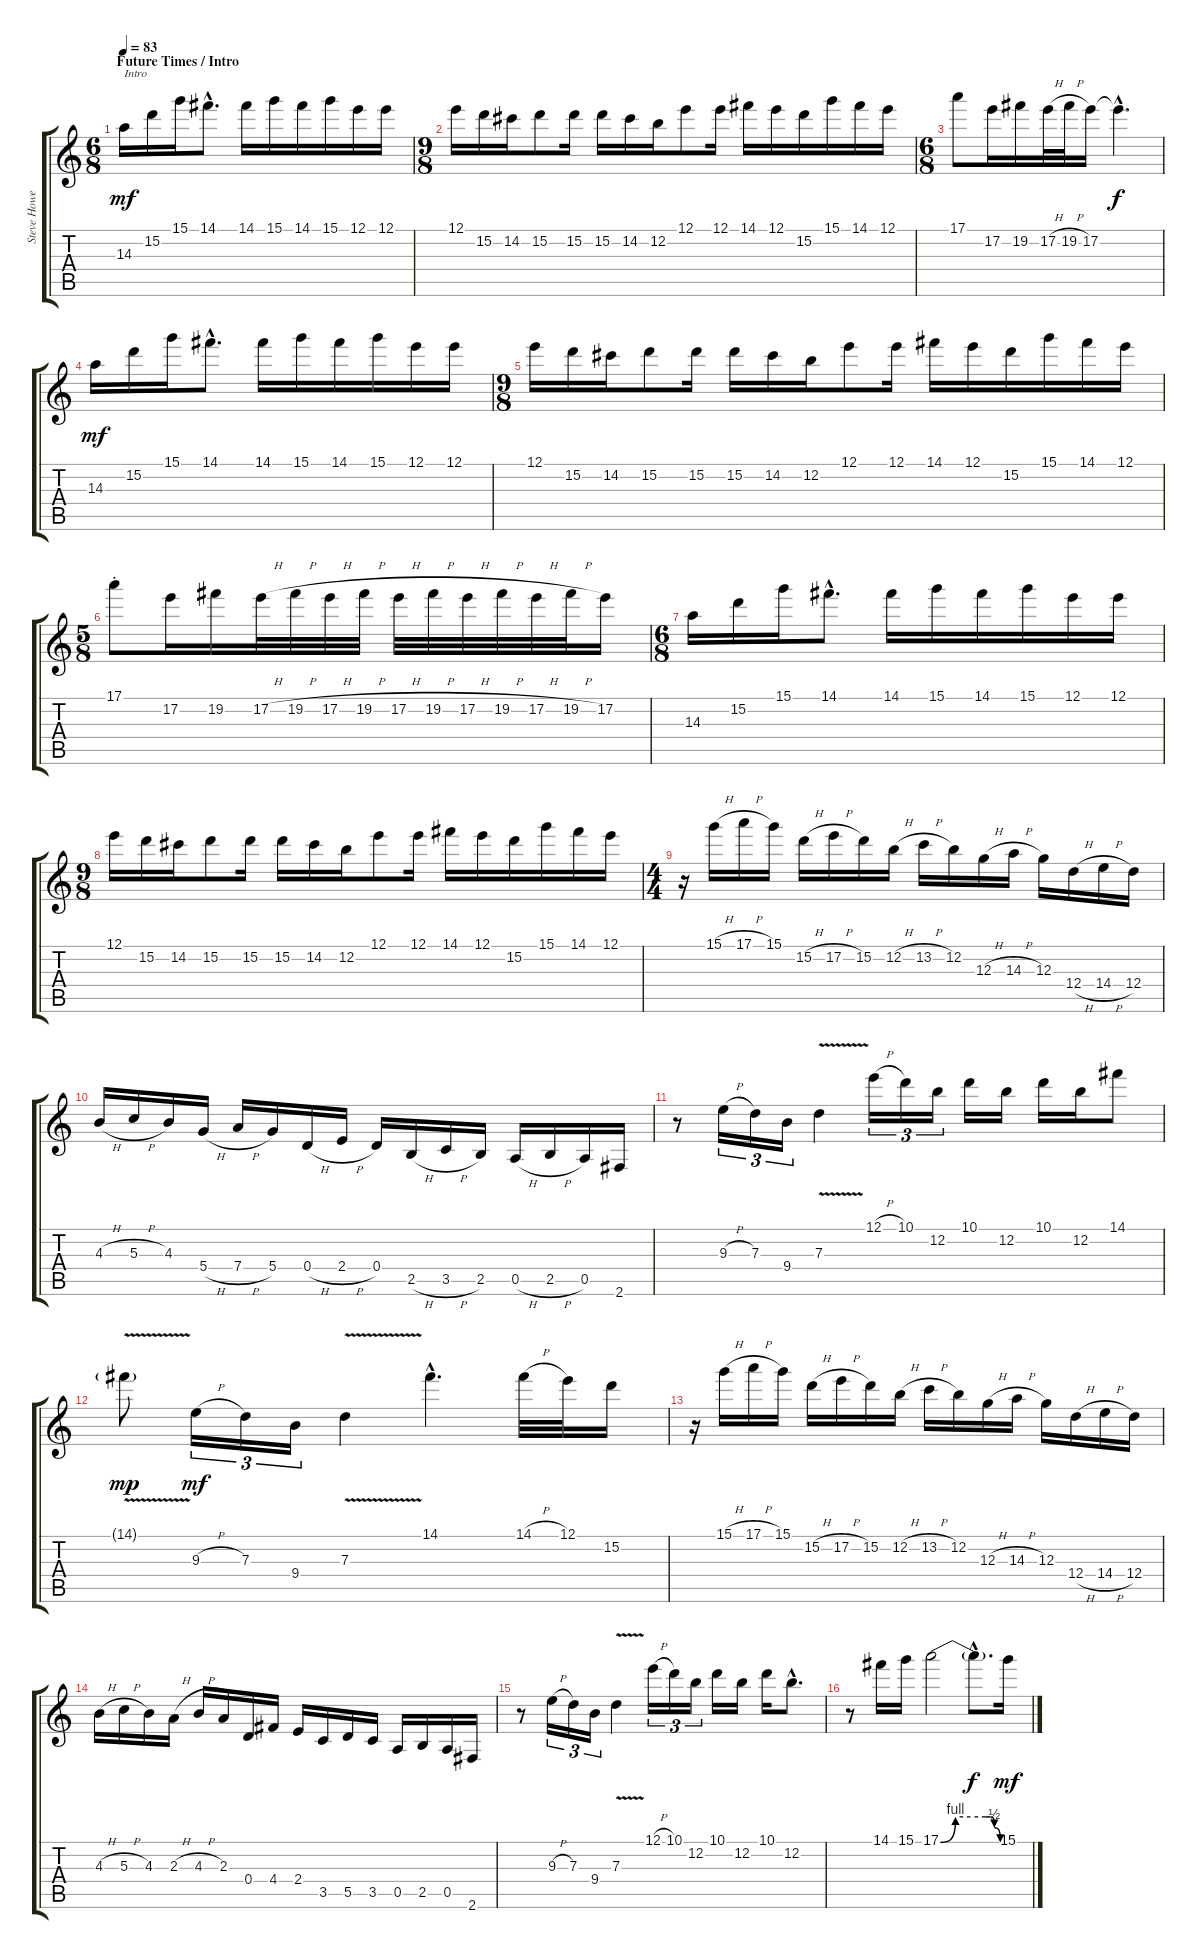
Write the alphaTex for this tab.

\track ("Steve Howe 1" "Steve Howe") {instrument overdrivenguitar}
\staff {score tabs}
\tuning (E4 B3 G3 D3 A2 E2) {hide}
\ts (6 8)
\section ("" "Future Times / Intro")
\tempo 83
\clef g2
\ks c
14.3.16{txt "Intro" dy mf instrument overdrivenguitar} 15.2.16 15.1.16 14.1{hac}.8{d} 14.1.16 15.1.16 14.1.16 15.1.16 12.1.16 12.1.16 |
\ts (9 8)
12.1.16 15.2.16 14.2.16 15.2.8 15.2.16 15.2.16 14.2.16 12.2.16 12.1.8 12.1.16 14.1.16 12.1.16 15.2.16 15.1.16 14.1.16 12.1.16 |
\ts (6 8)
17.1.8 17.2.16 19.2.16 17.2{h}.32 19.2{h}.32 17.2.16 17.2{hac t}.4{d dy f} |
14.3.16{dy mf} 15.2.16 15.1.16 14.1{hac}.8{d} 14.1.16 15.1.16 14.1.16 15.1.16 12.1.16 12.1.16 |
\ts (9 8)
12.1.16 15.2.16 14.2.16 15.2.8 15.2.16 15.2.16 14.2.16 12.2.16 12.1.8 12.1.16 14.1.16 12.1.16 15.2.16 15.1.16 14.1.16 12.1.16 |
\ts (5 8)
17.1{st}.8 17.2.16 19.2.16 17.2{h}.32 19.2{h}.32 17.2{h}.32 19.2{h}.32 17.2{h}.32 19.2{h}.32 17.2{h}.32 19.2{h}.32 17.2{h}.32 19.2{h}.32 17.2.16 |
\ts (6 8)
14.3.16 15.2.16 15.1.16 14.1{hac}.8{d} 14.1.16 15.1.16 14.1.16 15.1.16 12.1.16 12.1.16 |
\ts (9 8)
12.1.16 15.2.16 14.2.16 15.2.8 15.2.16 15.2.16 14.2.16 12.2.16 12.1.8 12.1.16 14.1.16 12.1.16 15.2.16 15.1.16 14.1.16 12.1.16 |
\ts (4 4)
r.16 15.1{h}.16 17.1{h}.16 15.1.16 15.2{h}.16 17.2{h}.16 15.2.16 12.2{h}.16 13.2{h}.16 12.2.16 12.3{h}.16 14.3{h}.16 12.3.16 12.4{h}.16 14.4{h}.16 12.4.16 |
4.3{h}.16 5.3{h}.16 4.3.16 5.4{h}.16 7.4{h}.16 5.4.16 0.4{h}.16 2.4{h}.16 0.4.16 2.5{h}.16 3.5{h}.16 2.5.16 0.5{h}.16 2.5{h}.16 0.5.16 2.6.16 |
r.8 9.3{h}.16{tu (3 2)} 7.3.16{tu (3 2)} 9.4.16{tu (3 2)} 7.3{v}.4 12.1{h}.16{tu (3 2)} 10.1.16{tu (3 2)} 12.2.16{tu (3 2)} 10.1.16 12.2.16 10.1.16 12.2.16 14.1.8 |
14.1{v g}.8{dy mp} 9.3{h}.16{tu (3 2) dy mf} 7.3.16{tu (3 2)} 9.4.16{tu (3 2)} 7.3{v}.4 14.1{hac}.4{d} 14.1{h}.32 12.1.32 15.2.16 |
r.16 15.1{h}.16 17.1{h}.16 15.1.16 15.2{h}.16 17.2{h}.16 15.2.16 12.2{h}.16 13.2{h}.16 12.2.16 12.3{h}.16 14.3{h}.16 12.3.16 12.4{h}.16 14.4{h}.16 12.4.16 |
4.3{h}.16 5.3{h}.16 4.3.16 2.3{h}.16 4.3{h}.16 2.3.16 0.4.16 4.4.16 2.4.16 3.5.16 5.5.16 3.5.16 0.5.16 2.5.16 0.5.16 2.6.16 |
r.8 9.3{h}.16{tu (3 2)} 7.3.16{tu (3 2)} 9.4.16{tu (3 2)} 7.3{v}.4 12.1{h}.16{tu (3 2)} 10.1.16{tu (3 2)} 12.2.16{tu (3 2)} 10.1.16 12.2.16 10.1.16 12.2{hac}.8{d} |
r.8 14.1.16 15.1.16 17.1{be (custom 0 0 15 4 30 4 45 4 50 4 54 2 60 0)}.2 17.1{hac t}.8{d dy f} 15.1.16{dy mf}
